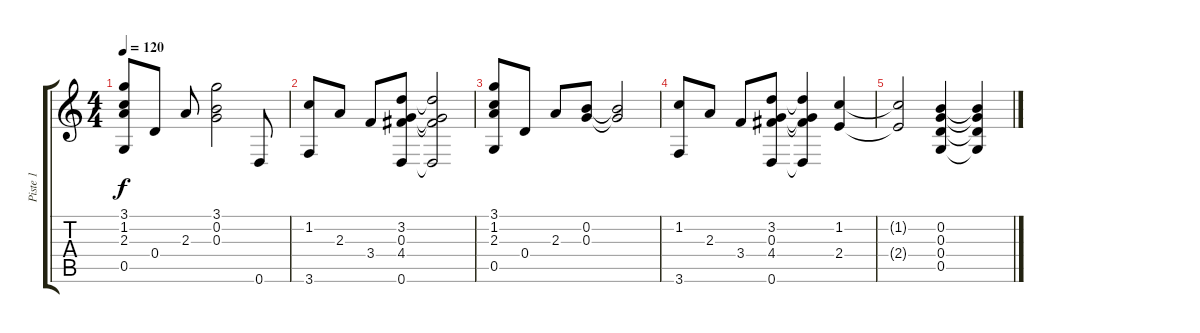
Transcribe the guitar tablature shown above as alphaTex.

\track ("Piste 1" "Piste 1") {instrument acousticguitarnylon}
\staff {score tabs}
\tuning (E4 B3 G3 D3 G2 D2) {hide}
\ts (4 4)
\tempo 120
\clef g2
\ks c
(3.1 1.2 2.3 0.5).8{dy f} 0.4.8 2.3.8 (3.1 0.2 0.3).2 0.6.8 |
(1.2 3.6).8 2.3.8 3.4.8 (3.2 0.3 4.4 0.6).8 (3.2{t} 0.3{t} 4.4{t} 0.6{t}).2 |
(3.1 1.2 2.3 0.5).8 0.4.8 2.3.8 (0.2 0.3).8 (0.2{t} 0.3{t}).2 |
(1.2 3.6).8 2.3.8 3.4.8 (3.2 0.3 4.4 0.6).8 (3.2{t} 0.3{t} 4.4{t} 0.6{t}).4 (1.2 2.4).4 |
(1.2{t} 2.4{t}).2 (0.2 0.3 0.4 0.5).4 (0.2{t} 0.3{t} 0.4{t} 0.5{t}).4
